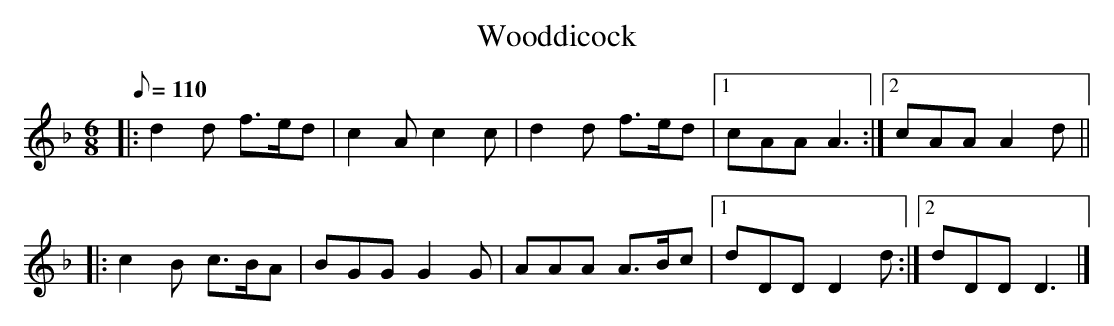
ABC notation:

X:1
T:Wooddicock
M:6/8
L:1/8
Q:110
K:Dm
|: d2d f>ed|c2A c2c|d2d f>ed|1 cAA A3:|2 cAA A2d||
|: c2B c>BA|BGG G2G|AAA A>Bc|1dDD D2d:|2 dDD D3|]
